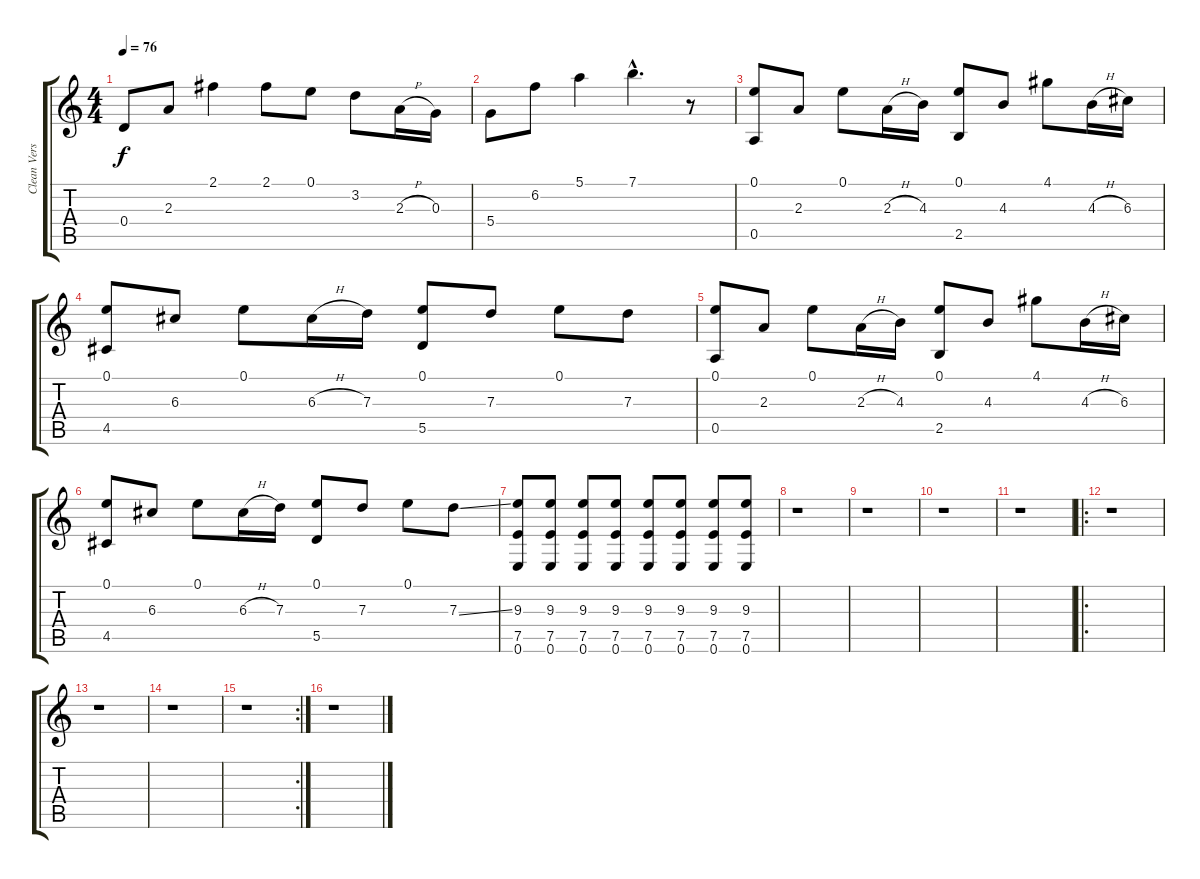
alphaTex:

\track ("Clean Verse Guitar" "Clean Vers") {instrument electricguitarclean}
\staff {score tabs}
\tuning (E4 B3 G3 D3 A2 E2) {hide}
\ts (4 4)
\tempo 76
\clef g2
\ks c
0.4.8{dy f} 2.3.8 2.1.4 2.1.8 0.1.8 3.2.8 2.3{h}.16 0.3.16 |
5.4.8 6.2.8 5.1.4 7.1{hac}.4{d} r.8 |
(0.1 0.5).8 2.3.8 0.1.8 2.3{h}.16 4.3.16 (0.1 2.5).8 4.3.8 4.1.8 4.3{h}.16 6.3.16 |
(0.1 4.5).8 6.3.8 0.1.8 6.3{h}.16 7.3.16 (0.1 5.5).8 7.3.8 0.1.8 7.3.8 |
(0.1 0.5).8 2.3.8 0.1.8 2.3{h}.16 4.3.16 (0.1 2.5).8 4.3.8 4.1.8 4.3{h}.16 6.3.16 |
(0.1 4.5).8 6.3.8 0.1.8 6.3{h}.16 7.3.16 (0.1 5.5).8 7.3.8 0.1.8 7.3{ss}.8 |
(9.3 7.5 0.6).8 (9.3 7.5 0.6).8 (9.3 7.5 0.6).8 (9.3 7.5 0.6).8 (9.3 7.5 0.6).8 (9.3 7.5 0.6).8 (9.3 7.5 0.6).8 (9.3 7.5 0.6).8 |
r.1 |
r.1 |
r.1 |
r.1 |
\ro
r.1 |
r.1 |
r.1 |
\rc 2
r.1 |
r.1
